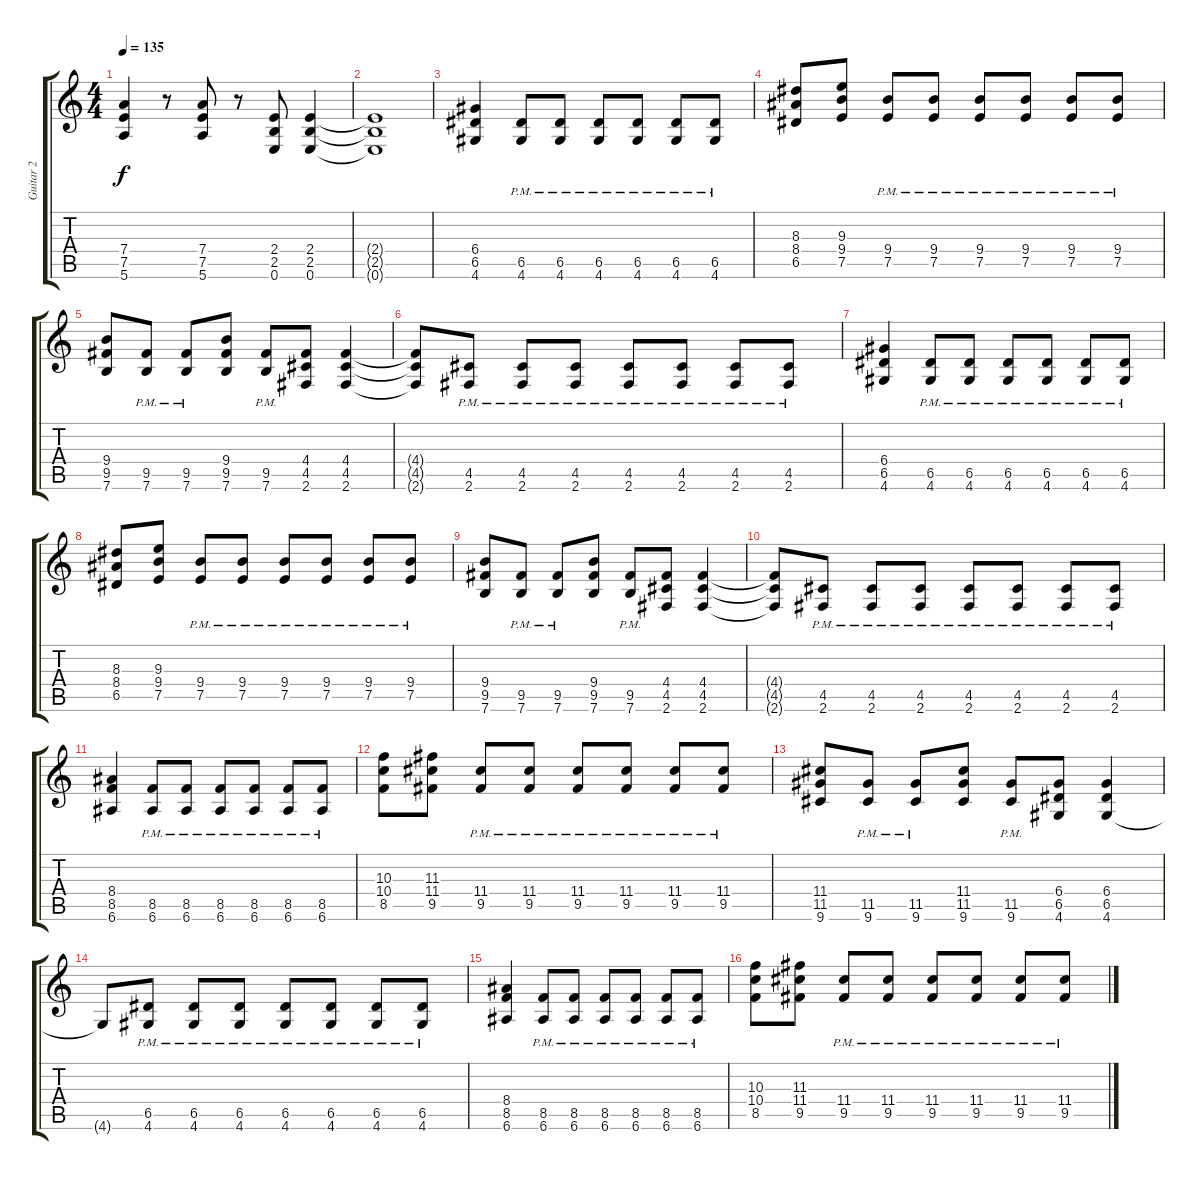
\track ("Guitar 2" "Guitar 2") {instrument overdrivenguitar}
\staff {score tabs}
\tuning (E4 B3 G3 D3 A2 E2) {hide}
\ts (4 4)
\tempo 135
\clef g2
\ks c
(7.4 7.5 5.6).4{dy f} r.8 (7.4 7.5 5.6).8 r.8 (2.4 2.5 0.6).8 (2.4 2.5 0.6).4 |
(2.4{t} 2.5{t} 0.6{t}).1 |
(6.4 6.5 4.6).4 (6.5{pm} 4.6{pm}).8 (6.5{pm} 4.6{pm}).8 (6.5{pm} 4.6{pm}).8 (6.5{pm} 4.6{pm}).8 (6.5{pm} 4.6{pm}).8 (6.5{pm} 4.6{pm}).8 |
(8.3 8.4 6.5).8 (9.3 9.4 7.5).8 (9.4{pm} 7.5{pm}).8 (9.4{pm} 7.5{pm}).8 (9.4{pm} 7.5{pm}).8 (9.4{pm} 7.5{pm}).8 (9.4{pm} 7.5{pm}).8 (9.4{pm} 7.5{pm}).8 |
(9.4 9.5 7.6).8 (9.5{pm} 7.6{pm}).8 (9.5{pm} 7.6{pm}).8 (9.4 9.5 7.6).8 (9.5{pm} 7.6{pm}).8 (4.4 4.5 2.6).8 (4.4 4.5 2.6).4 |
(4.4{t} 4.5{t} 2.6{t}).8 (4.5{pm} 2.6{pm}).8 (4.5{pm} 2.6{pm}).8 (4.5{pm} 2.6{pm}).8 (4.5{pm} 2.6{pm}).8 (4.5{pm} 2.6{pm}).8 (4.5{pm} 2.6{pm}).8 (4.5{pm} 2.6{pm}).8 |
(6.4 6.5 4.6).4 (6.5{pm} 4.6{pm}).8 (6.5{pm} 4.6{pm}).8 (6.5{pm} 4.6{pm}).8 (6.5{pm} 4.6{pm}).8 (6.5{pm} 4.6{pm}).8 (6.5{pm} 4.6{pm}).8 |
(8.3 8.4 6.5).8 (9.3 9.4 7.5).8 (9.4{pm} 7.5{pm}).8 (9.4{pm} 7.5{pm}).8 (9.4{pm} 7.5{pm}).8 (9.4{pm} 7.5{pm}).8 (9.4{pm} 7.5{pm}).8 (9.4{pm} 7.5{pm}).8 |
(9.4 9.5 7.6).8 (9.5{pm} 7.6{pm}).8 (9.5{pm} 7.6{pm}).8 (9.4 9.5 7.6).8 (9.5{pm} 7.6{pm}).8 (4.4 4.5 2.6).8 (4.4 4.5 2.6).4 |
(4.4{t} 4.5{t} 2.6{t}).8 (4.5{pm} 2.6{pm}).8 (4.5{pm} 2.6{pm}).8 (4.5{pm} 2.6{pm}).8 (4.5{pm} 2.6{pm}).8 (4.5{pm} 2.6{pm}).8 (4.5{pm} 2.6{pm}).8 (4.5{pm} 2.6{pm}).8 |
(8.4 8.5 6.6).4 (8.5{pm} 6.6{pm}).8 (8.5{pm} 6.6{pm}).8 (8.5{pm} 6.6{pm}).8 (8.5{pm} 6.6{pm}).8 (8.5{pm} 6.6{pm}).8 (8.5{pm} 6.6{pm}).8 |
(10.3 10.4 8.5).8 (11.3 11.4 9.5).8 (11.4{pm} 9.5{pm}).8 (11.4{pm} 9.5{pm}).8 (11.4{pm} 9.5{pm}).8 (11.4{pm} 9.5{pm}).8 (11.4{pm} 9.5{pm}).8 (11.4{pm} 9.5{pm}).8 |
(11.4 11.5 9.6).8 (11.5{pm} 9.6{pm}).8 (11.5{pm} 9.6{pm}).8 (11.4 11.5 9.6).8 (11.5{pm} 9.6{pm}).8 (6.4 6.5 4.6).8 (6.4 6.5 4.6).4 |
4.6{t}.8 (6.5{pm} 4.6{pm}).8 (6.5{pm} 4.6{pm}).8 (6.5{pm} 4.6{pm}).8 (6.5{pm} 4.6{pm}).8 (6.5{pm} 4.6{pm}).8 (6.5{pm} 4.6{pm}).8 (6.5{pm} 4.6{pm}).8 |
(8.4 8.5 6.6).4 (8.5{pm} 6.6{pm}).8 (8.5{pm} 6.6{pm}).8 (8.5{pm} 6.6{pm}).8 (8.5{pm} 6.6{pm}).8 (8.5{pm} 6.6{pm}).8 (8.5{pm} 6.6{pm}).8 |
(10.3 10.4 8.5).8 (11.3 11.4 9.5).8 (11.4{pm} 9.5{pm}).8 (11.4{pm} 9.5{pm}).8 (11.4{pm} 9.5{pm}).8 (11.4{pm} 9.5{pm}).8 (11.4{pm} 9.5{pm}).8 (11.4{pm} 9.5{pm}).8
